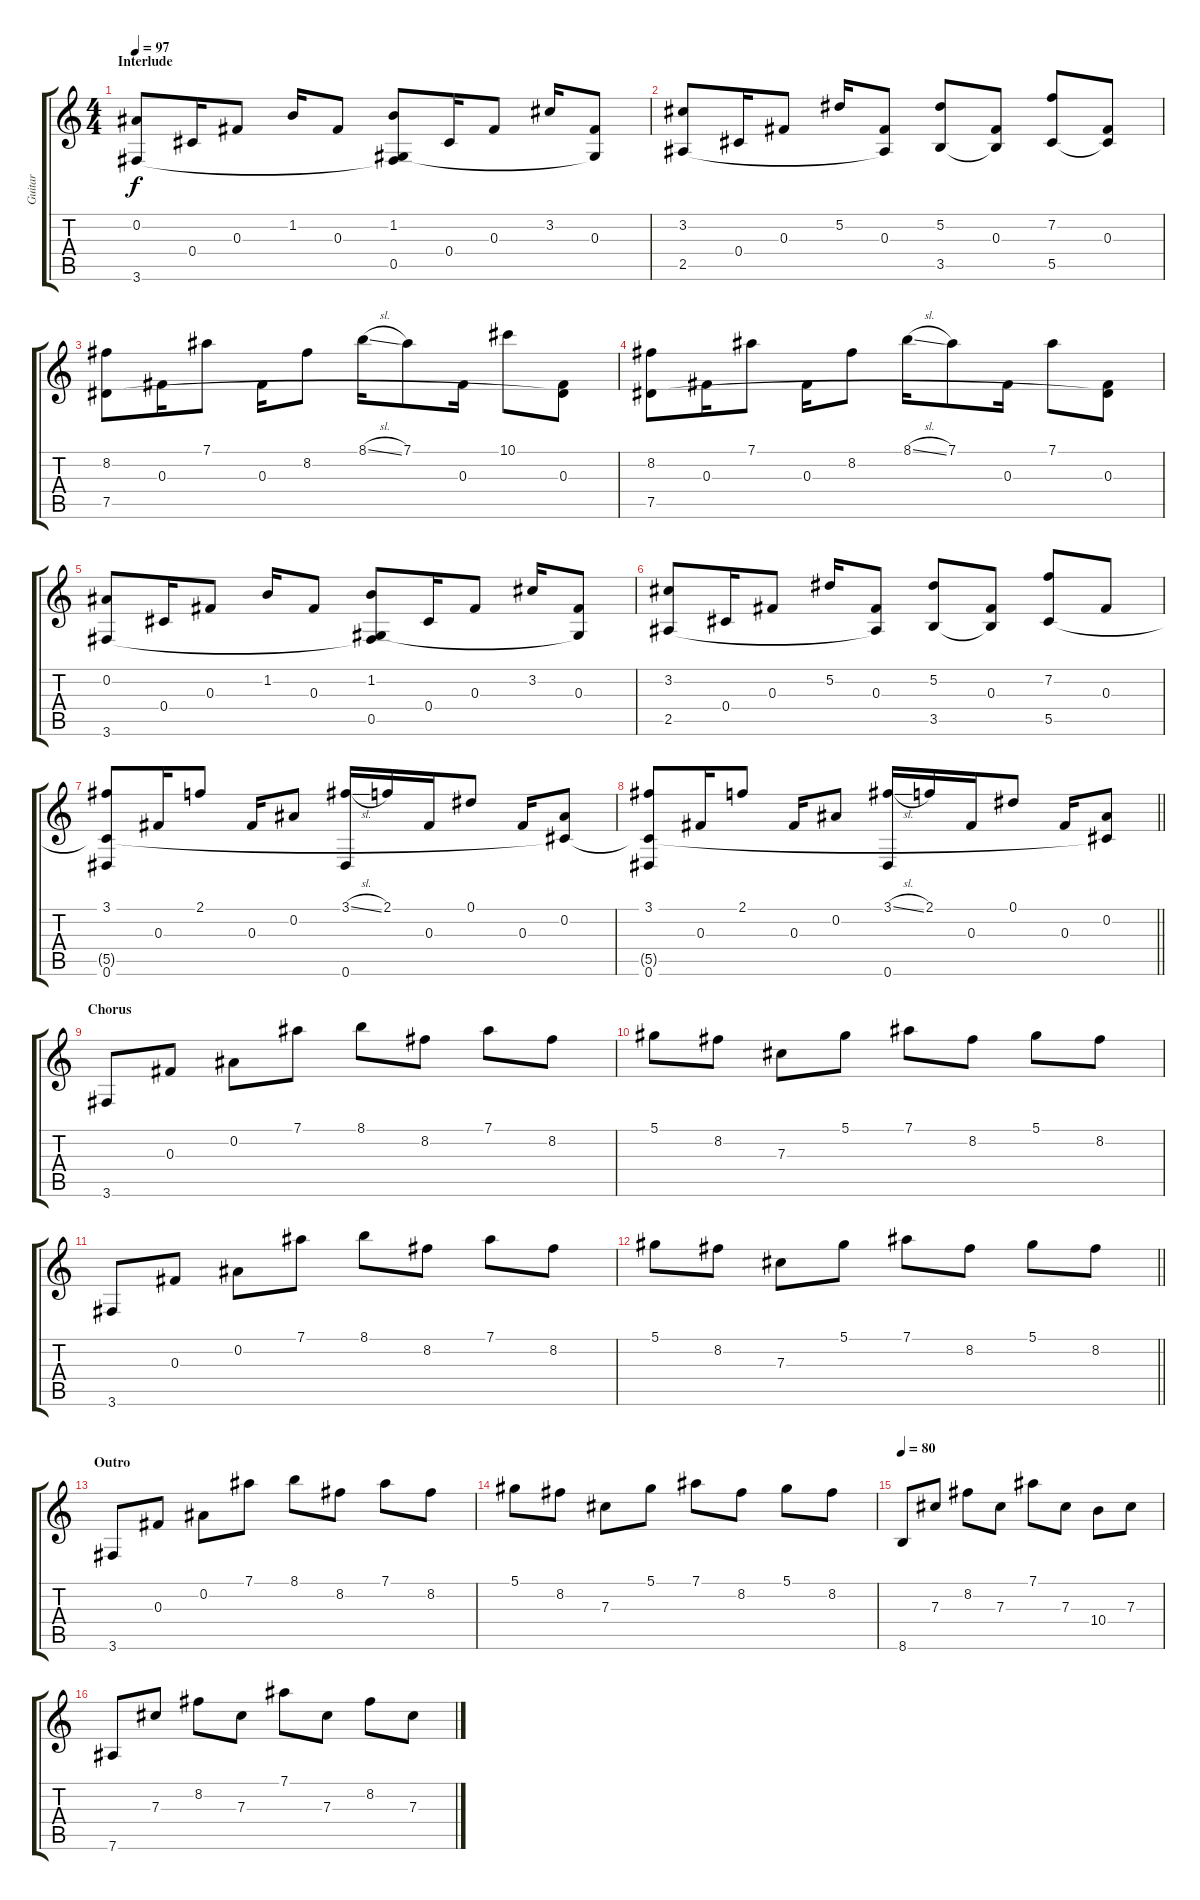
\track ("Guitar" "Guitar") {instrument acousticguitarsteel}
\staff {score tabs}
\tuning (Eb4 Bb3 Gb3 Db3 Ab2 Eb2) {hide}
\ts (4 4)
\section ("" "Interlude")
\tempo 97
\clef g2
\ks c
(0.2 3.6).8{dy f} 0.4.16 0.3.8 1.2.16 0.3.8 (1.2 0.5 3.6{t}).8 0.4.16 0.3.8 3.2.16 (0.3 0.5{t}).8 |
(3.2 2.5).8 0.4.16 0.3.8 5.2.16 (0.3 2.5{t}).8 (5.2 3.5).8 (0.3 3.5{t}).8 (7.2 5.5).8 (0.3 5.5{t}).8 |
(8.2 7.5).8 0.3.16 7.1.8 0.3.16 8.2.8 8.1{sl}.16 7.1.8 0.3.16 10.1.8 (0.3 7.5{t}).8 |
(8.2 7.5).8 0.3.16 7.1.8 0.3.16 8.2.8 8.1{sl}.16 7.1.8 0.3.16 7.1.8 (0.3 7.5{t}).8 |
(0.2 3.6).8 0.4.16 0.3.8 1.2.16 0.3.8 (1.2 0.5 3.6{t}).8 0.4.16 0.3.8 3.2.16 (0.3 0.5{t}).8 |
(3.2 2.5).8 0.4.16 0.3.8 5.2.16 (0.3 2.5{t}).8 (5.2 3.5).8 (0.3 3.5{t}).8 (7.2 5.5).8 0.3.8 |
(3.1 5.5{t} 0.6).8 0.3.16 2.1.8 0.3.16 0.2.8 (3.1{sl} 0.6).16 2.1.16 0.3.16 0.1.8 0.3.16 (0.2 5.5{t}).8 |
\barLineRight lightlight
(3.1 5.5{t} 0.6).8 0.3.16 2.1.8 0.3.16 0.2.8 (3.1{sl} 0.6).16 2.1.16 0.3.16 0.1.8 0.3.16 (0.2 5.5{t}).8 |
\section ("" "Chorus")
3.6.8 0.3.8 0.2.8 7.1.8 8.1.8 8.2.8 7.1.8 8.2.8 |
5.1.8 8.2.8 7.3.8 5.1.8 7.1.8 8.2.8 5.1.8 8.2.8 |
3.6.8 0.3.8 0.2.8 7.1.8 8.1.8 8.2.8 7.1.8 8.2.8 |
\barLineRight lightlight
5.1.8 8.2.8 7.3.8 5.1.8 7.1.8 8.2.8 5.1.8 8.2.8 |
\section ("" "Outro")
3.6.8 0.3.8 0.2.8 7.1.8 8.1.8 8.2.8 7.1.8 8.2.8 |
5.1.8 8.2.8 7.3.8 5.1.8 7.1.8 8.2.8 5.1.8 8.2.8 |
\tempo 80
8.6.8{volume 6} 7.3.8 8.2.8 7.3.8 7.1.8 7.3.8 10.4.8 7.3.8 |
7.6.8 7.3.8 8.2.8 7.3.8 7.1.8 7.3.8 8.2.8 7.3.8
